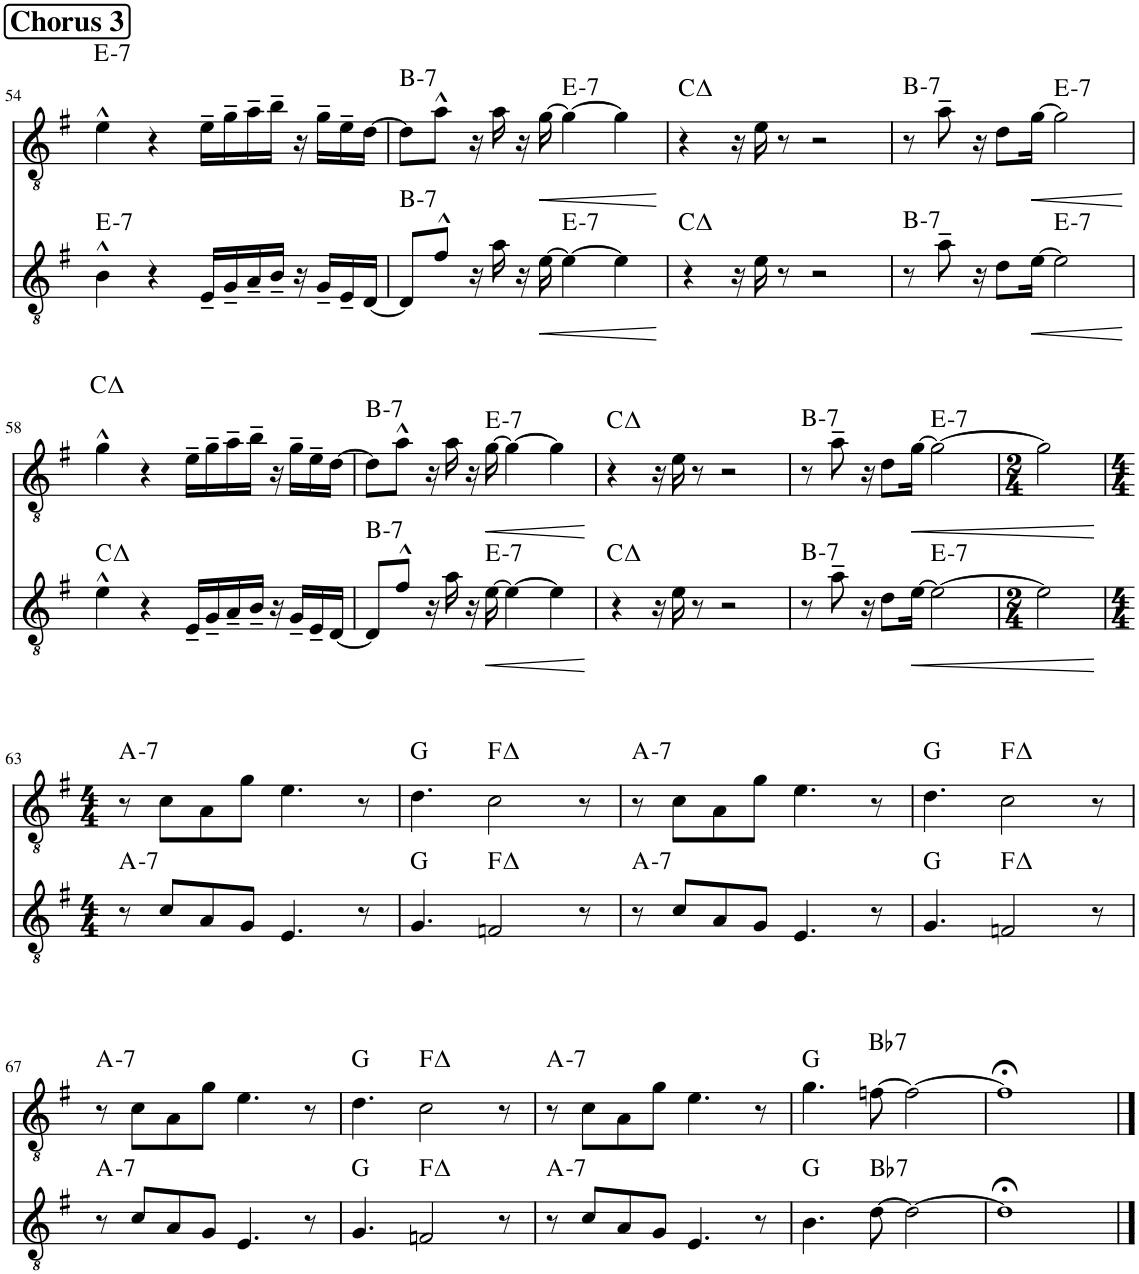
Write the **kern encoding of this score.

**kern	**dynam	**harte	**kern	**dynam	**harte
*part2	*part2	*part2	*part1	*part1	*part1
*staff2	*staff2	*	*staff1	*staff1	*
*I"Tenor Saxophone 2	*	*	*I"Tenor Saxophone 1	*	*
*I'T Sax	*	*	*I'T Sax	*	*
!!LO:PB:g=z
*clefGv2	*	*	*clefGv2	*	*
*ITrd8c14	*	*	*ITrd8c14	*	*
*k[f#]	*	*	*k[f#]	*	*
*M4/4	*	*	*M4/4	*	*
!!LO:REH:place=s1:a:B:cj:fs=14:t=Chorus 3
=54	=54	=54	=54	=54	=54
!	!	!LO:H:kt=7	!	!	!LO:H:kt=7
4B^^\	.	E:min7	4e^^\	.	E:min7
4r	.	.	4r	.	.
16E~/LL	.	.	16e~\LL	.	.
16G~/	.	.	16g~\	.	.
16A~/	.	.	16a~\	.	.
16B~/JJ	.	.	16b~\JJ	.	.
16r	.	.	16r	.	.
16G~/LL	.	.	16g~\LL	.	.
16E~/	.	.	16e~\	.	.
[16D/JJ	.	.	[16d\JJ	.	.
=55	=55	=55	=55	=55	=55
!	!	!LO:H:kt=7	!	!	!LO:H:kt=7
8D/L]	.	B:min7	8d\L]	.	B:min7
8f#^^/J	.	.	8a^^\J	.	.
16r	.	.	16r	.	.
16a\	.	.	16a\	.	.
16r	.	.	16r	.	.
!	!LO:HP:b	!	!	!LO:HP:b	!
[16e\	<	.	[16g\	<	.
!	!	!LO:H:kt=7	!	!	!LO:H:kt=7
4e\_	.	E:min7	4g\_	.	E:min7
4e\]	.	.	4g\]	.	.
.	[	.	.	[	.
=56	=56	=56	=56	=56	=56
4r	.	C:maj	4r	.	C:maj
16r	.	.	16r	.	.
16e\	.	.	16e\	.	.
8r	.	.	8r	.	.
2r	.	.	2r	.	.
=57	=57	=57	=57	=57	=57
!	!	!LO:H:kt=7	!	!	!LO:H:kt=7
8r	.	B:min7	8r	.	B:min7
8a~\	.	.	8a~\	.	.
16r	.	.	16r	.	.
8d\L	.	.	8d\L	.	.
!	!LO:HP:b	!	!	!LO:HP:b	!
[16e\Jk	<	.	[16g\Jk	<	.
!	!	!LO:H:kt=7	!	!	!LO:H:kt=7
2e\]	.	E:min7	2g\]	.	E:min7
.	[	.	.	[	.
!!LO:LB:g=z
=58	=58	=58	=58	=58	=58
4e^^\	.	C:maj	4g^^\	.	C:maj
4r	.	.	4r	.	.
16E~/LL	.	.	16e~\LL	.	.
16G~/	.	.	16g~\	.	.
16A~/	.	.	16a~\	.	.
16B~/JJ	.	.	16b~\JJ	.	.
16r	.	.	16r	.	.
16G~/LL	.	.	16g~\LL	.	.
16E~/	.	.	16e~\	.	.
[16D/JJ	.	.	[16d\JJ	.	.
=59	=59	=59	=59	=59	=59
!	!	!LO:H:kt=7	!	!	!LO:H:kt=7
8D/L]	.	B:min7	8d\L]	.	B:min7
8f#^^/J	.	.	8a^^\J	.	.
16r	.	.	16r	.	.
16a\	.	.	16a\	.	.
16r	.	.	16r	.	.
!	!LO:HP:b	!LO:H:kt=7	!	!LO:HP:b	!LO:H:kt=7
[16e\	<	E:min7	[16g\	<	E:min7
4e\_	.	.	4g\_	.	.
4e\]	.	.	4g\]	.	.
.	[	.	.	[	.
=60	=60	=60	=60	=60	=60
4r	.	C:maj	4r	.	C:maj
16r	.	.	16r	.	.
16e\	.	.	16e\	.	.
8r	.	.	8r	.	.
2r	.	.	2r	.	.
=61	=61	=61	=61	=61	=61
!	!	!LO:H:kt=7	!	!	!LO:H:kt=7
8r	.	B:min7	8r	.	B:min7
8a~\	.	.	8a~\	.	.
16r	.	.	16r	.	.
8d\L	.	.	8d\L	.	.
!	!LO:HP:b	!	!	!LO:HP:b	!
[16e\Jk	<	.	[16g\Jk	<	.
!	!	!LO:H:kt=7	!	!	!LO:H:kt=7
2e\_	.	E:min7	2g\_	.	E:min7
=62	=62	=62	=62	=62	=62
*M2/4	*	*	*M2/4	*	*
2e\]	.	.	2g\]	.	.
.	[	.	.	[	.
!!LO:LB:g=z
=63	=63	=63	=63	=63	=63
*M4/4	*	*	*M4/4	*	*
!	!	!LO:H:kt=7	!	!	!LO:H:kt=7
8r	.	A:min7	8r	.	A:min7
8c/L	.	.	8c\L	.	.
8A/	.	.	8A\	.	.
8G/J	.	.	8g\J	.	.
4.E/	.	.	4.e\	.	.
8r	.	.	8r	.	.
=64	=64	=64	=64	=64	=64
4.G/	.	G:maj	4.d\	.	G:maj
2Fn/	.	F:maj	2c\	.	F:maj
8r	.	.	8r	.	.
=65	=65	=65	=65	=65	=65
!	!	!LO:H:kt=7	!	!	!LO:H:kt=7
8r	.	A:min7	8r	.	A:min7
8c/L	.	.	8c\L	.	.
8A/	.	.	8A\	.	.
8G/J	.	.	8g\J	.	.
4.E/	.	.	4.e\	.	.
8r	.	.	8r	.	.
=66	=66	=66	=66	=66	=66
4.G/	.	G:maj	4.d\	.	G:maj
2Fn/	.	F:maj	2c\	.	F:maj
8r	.	.	8r	.	.
!!LO:LB:g=z
=67	=67	=67	=67	=67	=67
!	!	!LO:H:kt=7	!	!	!LO:H:kt=7
8r	.	A:min7	8r	.	A:min7
8c/L	.	.	8c\L	.	.
8A/	.	.	8A\	.	.
8G/J	.	.	8g\J	.	.
4.E/	.	.	4.e\	.	.
8r	.	.	8r	.	.
=68	=68	=68	=68	=68	=68
4.G/	.	G:maj	4.d\	.	G:maj
2Fn/	.	F:maj	2c\	.	F:maj
8r	.	.	8r	.	.
=69	=69	=69	=69	=69	=69
!	!	!LO:H:kt=7	!	!	!LO:H:kt=7
8r	.	A:min7	8r	.	A:min7
8c/L	.	.	8c\L	.	.
8A/	.	.	8A\	.	.
8G/J	.	.	8g\J	.	.
4.E/	.	.	4.e\	.	.
8r	.	.	8r	.	.
=70	=70	=70	=70	=70	=70
4.B\	.	G:maj	4.g\	.	G:maj
!	!	!LO:H:kt=7	!	!	!LO:H:kt=7
[8d\	.	Bb:7	[8fn\	.	Bb:7
2d\_	.	.	2f\_	.	.
=71	=71	=71	=71	=71	=71
1d;<]	.	.	1f;<]	.	.
==	==	==	==	==	==
*-	*-	*-	*-	*-	*-
